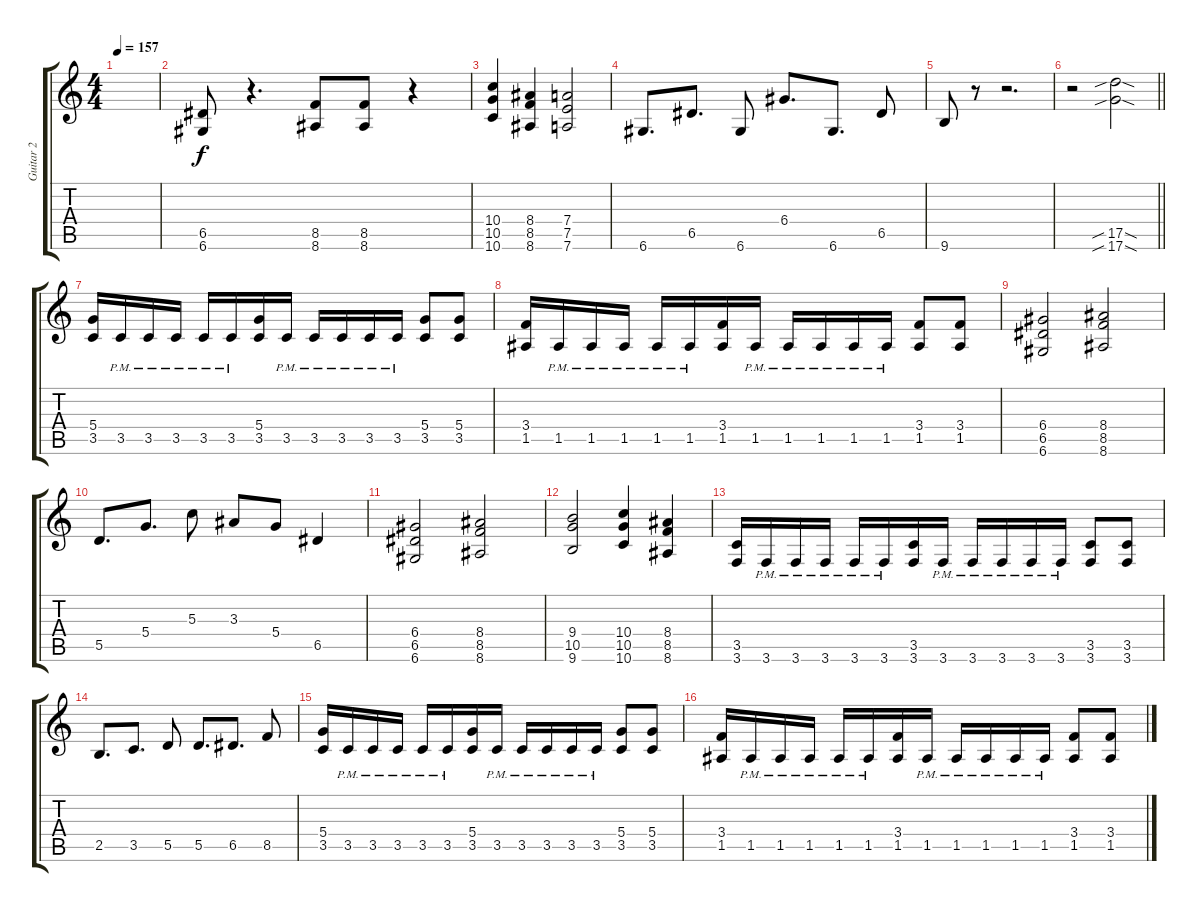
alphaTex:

\track ("Guitar 2" "Guitar 2") {instrument overdrivenguitar}
\staff {score tabs}
\tuning (E4 B3 G3 D3 A2 D2) {hide}
\ts (4 4)
\tempo 157
\clef g2
\ks c
|
(6.5 6.6).8 r.4{d} (8.5 8.6).8 (8.5 8.6).8 r.4 |
(10.4 10.5 10.6).4 (8.4 8.5 8.6).4 (7.4 7.5 7.6).2 |
6.6.8{d} 6.5.8{d} 6.6.8 6.4.8{d} 6.6.8{d} 6.5.8 |
9.6.8 r.8 r.2{d} |
\barLineRight lightlight
r.2 (17.5{sib sod} 17.6{sib sod}).2 |
(5.4 3.5).16 3.5{pm}.16 3.5{pm}.16 3.5{pm}.16 3.5{pm}.16 3.5{pm}.16 (5.4 3.5).16 3.5{pm}.16 3.5{pm}.16 3.5{pm}.16 3.5{pm}.16 3.5{pm}.16 (5.4 3.5).8 (5.4 3.5).8 |
(3.4 1.5).16 1.5{pm}.16 1.5{pm}.16 1.5{pm}.16 1.5{pm}.16 1.5{pm}.16 (3.4 1.5).16 1.5{pm}.16 1.5{pm}.16 1.5{pm}.16 1.5{pm}.16 1.5{pm}.16 (3.4 1.5).8 (3.4 1.5).8 |
(6.4 6.5 6.6).2 (8.4 8.5 8.6).2 |
5.5.8{d} 5.4.8{d} 5.3.8 3.3.8 5.4.8 6.5.4 |
(6.4 6.5 6.6).2 (8.4 8.5 8.6).2 |
(9.4 10.5 9.6).2 (10.4 10.5 10.6).4 (8.4 8.5 8.6).4 |
(3.5 3.6).16 3.6{pm}.16 3.6{pm}.16 3.6{pm}.16 3.6{pm}.16 3.6{pm}.16 (3.5 3.6).16 3.6{pm}.16 3.6{pm}.16 3.6{pm}.16 3.6{pm}.16 3.6{pm}.16 (3.5 3.6).8 (3.5 3.6).8 |
2.5.8{d} 3.5.8{d} 5.5.8 5.5.8{d} 6.5.8{d} 8.5.8 |
(5.4 3.5).16 3.5{pm}.16 3.5{pm}.16 3.5{pm}.16 3.5{pm}.16 3.5{pm}.16 (5.4 3.5).16 3.5{pm}.16 3.5{pm}.16 3.5{pm}.16 3.5{pm}.16 3.5{pm}.16 (5.4 3.5).8 (5.4 3.5).8 |
(3.4 1.5).16 1.5{pm}.16 1.5{pm}.16 1.5{pm}.16 1.5{pm}.16 1.5{pm}.16 (3.4 1.5).16 1.5{pm}.16 1.5{pm}.16 1.5{pm}.16 1.5{pm}.16 1.5{pm}.16 (3.4 1.5).8 (3.4 1.5).8
